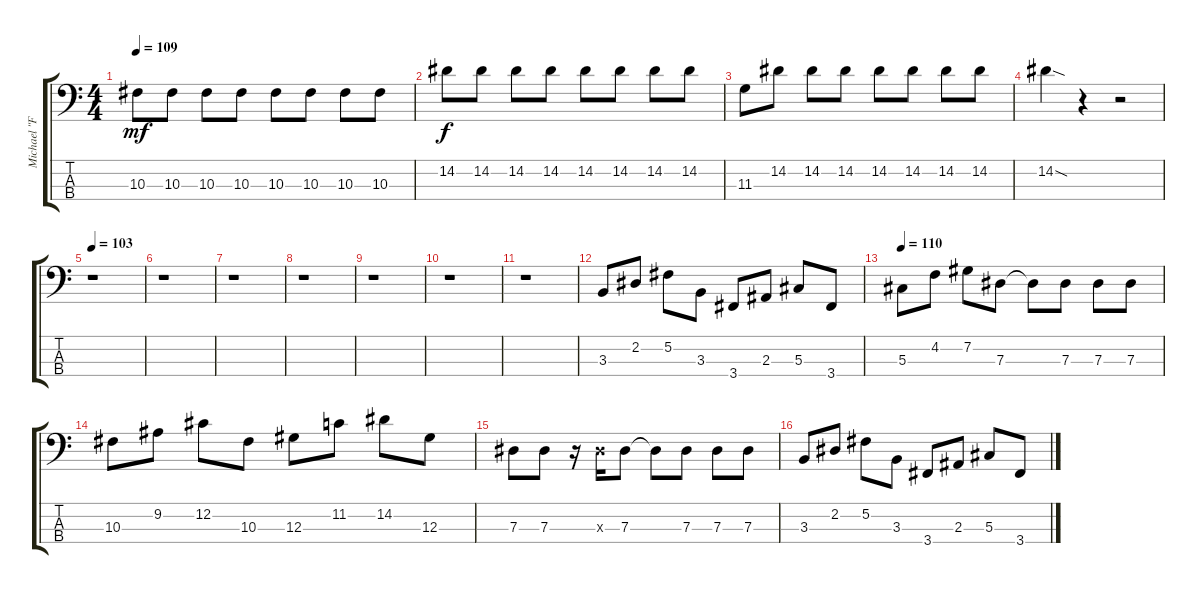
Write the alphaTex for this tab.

\track ("Michael \"Flea\" Balzary" "Michael \"F") {instrument electricbassfinger}
\staff {score tabs}
\tuning (Gb2 Db2 Ab1 Eb1) {hide}
\ts (4 4)
\tempo 109
\clef f4
\ks c
10.3.8{dy mf} 10.3.8 10.3.8 10.3.8 10.3.8 10.3.8 10.3.8 10.3.8 |
14.2.8{dy f} 14.2.8 14.2.8 14.2.8 14.2.8 14.2.8 14.2.8 14.2.8 |
11.3.8 14.2.8 14.2.8 14.2.8 14.2.8 14.2.8 14.2.8 14.2.8 |
14.2{sod}.4 r.4 r.2 |
\tempo 103
r.1 |
r.1 |
r.1 |
r.1 |
r.1 |
r.1 |
r.1 |
3.3.8 2.2.8 5.2.8 3.3.8 3.4.8 2.3.8 5.3.8 3.4.8 |
\tempo 110
5.3.8 4.2.8 7.2.8 7.3.8 7.3{t}.8 7.3.8 7.3.8 7.3.8 |
10.3.8 9.2.8 12.2.8 10.3.8 12.3.8 11.2.8 14.2.8 12.3.8 |
7.3.8 7.3.8 r.16 7.3{x}.16 7.3.8 7.3{t}.8 7.3.8 7.3.8 7.3.8 |
3.3.8 2.2.8 5.2.8 3.3.8 3.4.8 2.3.8 5.3.8 3.4.8
